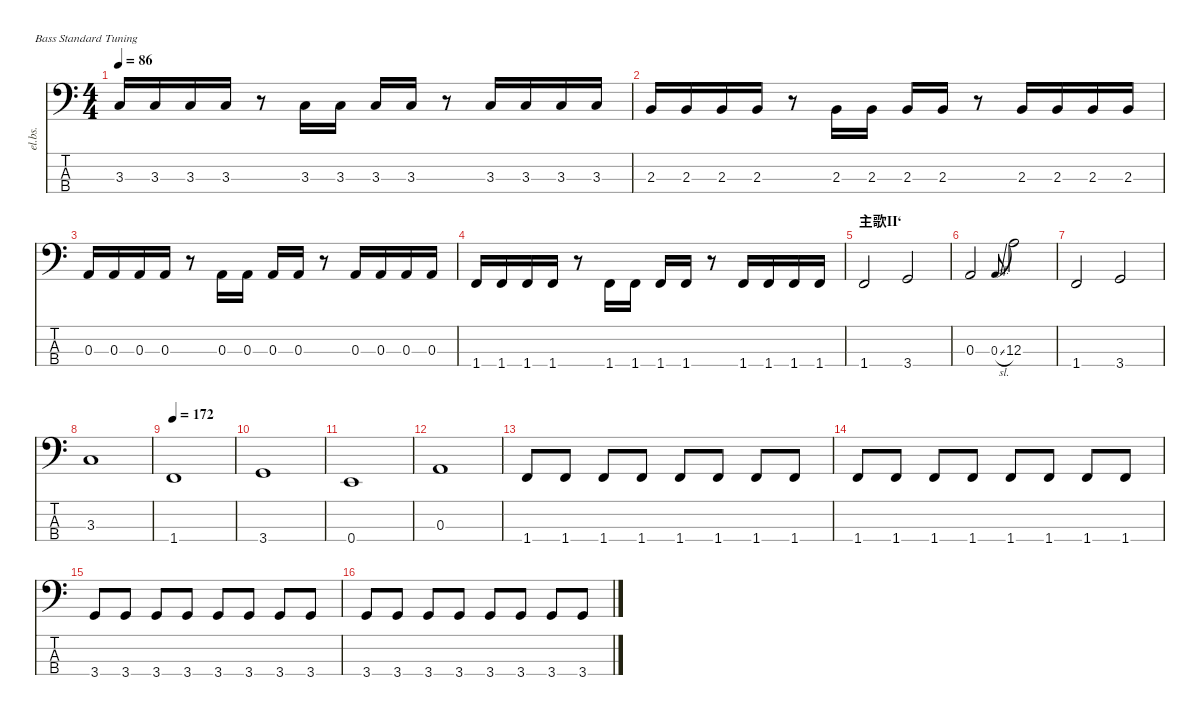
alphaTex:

\defaultSystemsLayout 4
\hideDynamics
\bracketExtendMode nobrackets
\track ("Bass" "el.bs.") {instrument electricbassfinger}
\staff {score tabs}
\tuning (G2 D2 A1 E1)
\ts (4 4)
\tempo 86
\clef f4
\ks c
3.3.16{dy mf beam Up} 3.3.16{beam Up} 3.3.16{beam Up} 3.3.16{beam Up} r.8{beam Down} 3.3.16{beam Up} 3.3.16{beam Up} 3.3.16{beam Up} 3.3.16{beam Up} r.8{beam Down} 3.3.16{beam Up} 3.3.16{beam Up} 3.3.16{beam Up} 3.3.16{beam Up} |
2.3.16{beam Up} 2.3.16{beam Up} 2.3.16{beam Up} 2.3.16{beam Up} r.8{beam Down} 2.3.16{beam Up} 2.3.16{beam Up} 2.3.16{beam Up} 2.3.16{beam Up} r.8{beam Down} 2.3.16{beam Up} 2.3.16{beam Up} 2.3.16{beam Up} 2.3.16{beam Up} |
0.3.16{beam Up} 0.3.16{beam Up} 0.3.16{beam Up} 0.3.16{beam Up} r.8{beam Down} 0.3.16{beam Up} 0.3.16{beam Up} 0.3.16{beam Up} 0.3.16{beam Up} r.8{beam Down} 0.3.16{beam Up} 0.3.16{beam Up} 0.3.16{beam Up} 0.3.16{beam Up} |
1.4.16{beam Up} 1.4.16{beam Up} 1.4.16{beam Up} 1.4.16{beam Up} r.8{beam Down} 1.4.16{beam Up} 1.4.16{beam Up} 1.4.16{beam Up} 1.4.16{beam Up} r.8{beam Down} 1.4.16{beam Up} 1.4.16{beam Up} 1.4.16{beam Up} 1.4.16{beam Up} |
\section ("" "主歌II‘")
1.4.2{beam Up} 3.4.2{beam Up} |
0.3.2{beam Up} 0.3{sl}.8{gr onbeat beam Up} 12.3.2{beam Down} |
1.4.2{beam Up} 3.4.2{beam Up} |
3.3.1{beam Up} |
\tempo 172
1.4.1{beam Up} |
3.4.1{beam Up} |
0.4.1{beam Up} |
0.3.1{beam Up} |
1.4.8{beam Up} 1.4.8{beam Up} 1.4.8{beam Up} 1.4.8{beam Up} 1.4.8{beam Up} 1.4.8{beam Up} 1.4.8{beam Up} 1.4.8{beam Up} |
1.4.8{beam Up} 1.4.8{beam Up} 1.4.8{beam Up} 1.4.8{beam Up} 1.4.8{beam Up} 1.4.8{beam Up} 1.4.8{beam Up} 1.4.8{beam Up} |
3.4.8{beam Up} 3.4.8{beam Up} 3.4.8{beam Up} 3.4.8{beam Up} 3.4.8{beam Up} 3.4.8{beam Up} 3.4.8{beam Up} 3.4.8{beam Up} |
3.4.8{beam Up} 3.4.8{beam Up} 3.4.8{beam Up} 3.4.8{beam Up} 3.4.8{beam Up} 3.4.8{beam Up} 3.4.8{beam Up} 3.4.8{beam Up}
